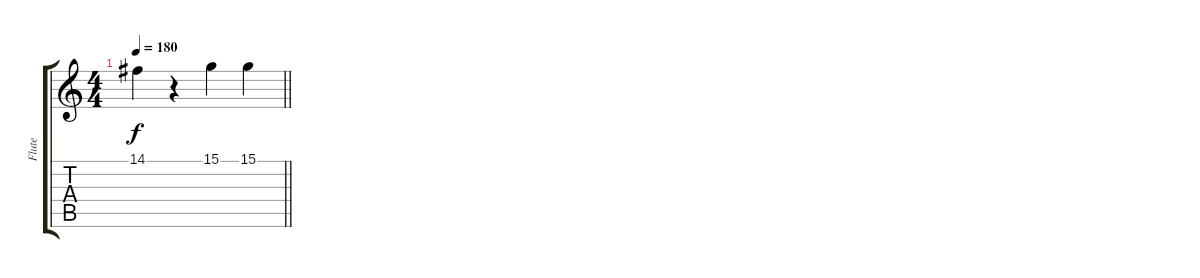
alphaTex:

\track ("Flute" "Flute") {instrument piccolo}
\staff {score tabs}
\tuning (E4 B3 G3 D3 A2 E2) {hide}
\ts (4 4)
\tempo 180
\clef g2
\barLineRight lightlight
\ks c
14.1.4{dy f} r.4 15.1.4 15.1.4
